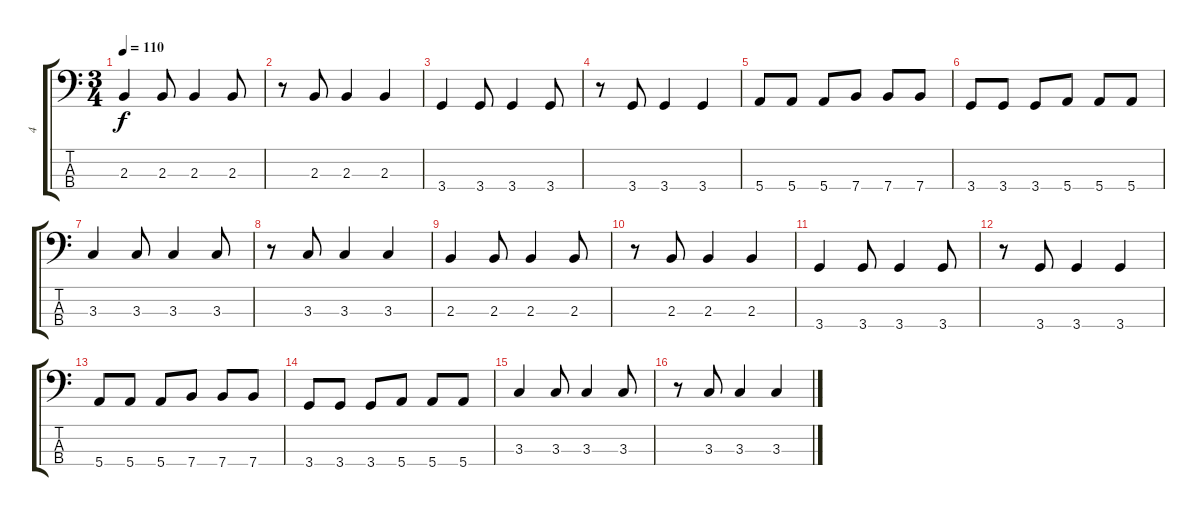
\track ("4" "4") {instrument electricbassfinger}
\staff {score tabs}
\tuning (G2 D2 A1 E1) {hide}
\ts (3 4)
\tempo 110
\clef f4
\ks c
2.3.4{dy f} 2.3.8 2.3.4 2.3.8 |
r.8 2.3.8 2.3.4 2.3.4 |
3.4.4 3.4.8 3.4.4 3.4.8 |
r.8 3.4.8 3.4.4 3.4.4 |
5.4.8 5.4.8 5.4.8 7.4.8 7.4.8 7.4.8 |
3.4.8 3.4.8 3.4.8 5.4.8 5.4.8 5.4.8 |
3.3.4 3.3.8 3.3.4 3.3.8 |
r.8 3.3.8 3.3.4 3.3.4 |
2.3.4 2.3.8 2.3.4 2.3.8 |
r.8 2.3.8 2.3.4 2.3.4 |
3.4.4 3.4.8 3.4.4 3.4.8 |
r.8 3.4.8 3.4.4 3.4.4 |
5.4.8 5.4.8 5.4.8 7.4.8 7.4.8 7.4.8 |
3.4.8 3.4.8 3.4.8 5.4.8 5.4.8 5.4.8 |
3.3.4 3.3.8 3.3.4 3.3.8 |
r.8 3.3.8 3.3.4 3.3.4
